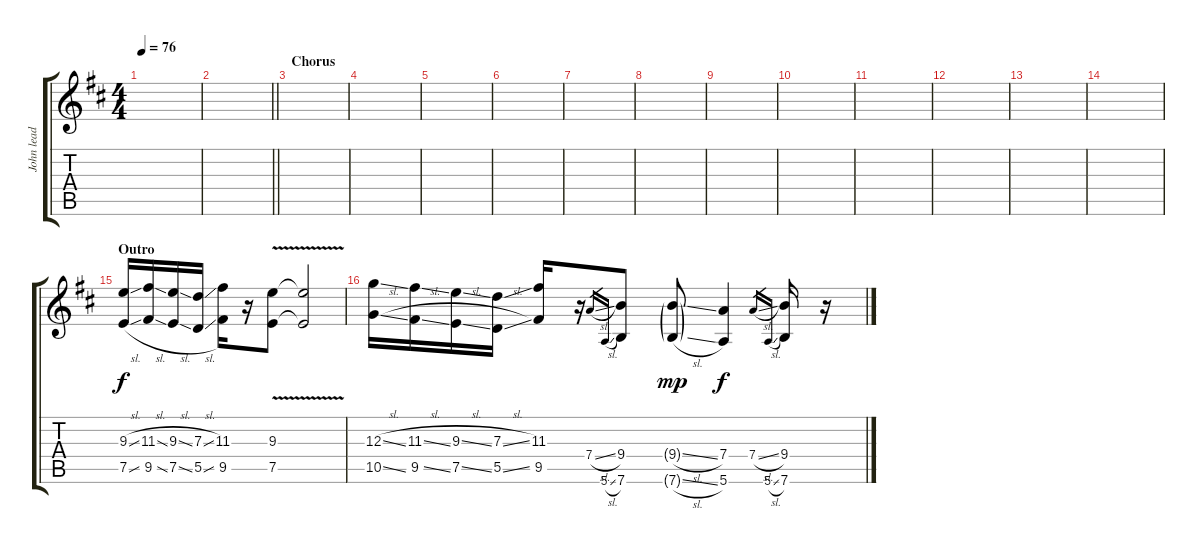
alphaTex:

\track ("John lead" "John lead") {instrument electricguitarclean}
\staff {score tabs}
\tuning (E4 B3 G3 D3 A2 E2) {hide}
\ts (4 4)
\tempo 76
\clef g2
\ks d
|
\barLineRight lightlight
|
\section ("" "Chorus")
|
|
|
|
|
|
|
|
|
|
|
|
\section ("" "Outro")
(9.3{sl} 7.5{sl}).16{dy f} (11.3{sl} 9.5{sl}).16 (9.3{sl} 7.5{sl}).16 (7.3{sl} 5.5{sl}).16 (11.3 9.5).16 r.16 (9.3 7.5{v}).8 (9.3{t} 7.5{t}).2 |
(12.3{sl} 10.5{sl}).16 (11.3{sl} 9.5{sl}).16 (9.3{sl} 7.5{sl}).16 (7.3{sl} 5.5{sl}).16 (11.3 9.5).16 r.16 7.4{sl}.16{gr} 5.6{sl}.16{gr} (9.4 7.6).8 (9.4{sl g} 7.6{sl g}).8{dy mp} (7.4 5.6).4{dy f} 7.4{sl}.16{gr} 5.6{sl}.16{gr} (9.4 7.6).16 r.16
